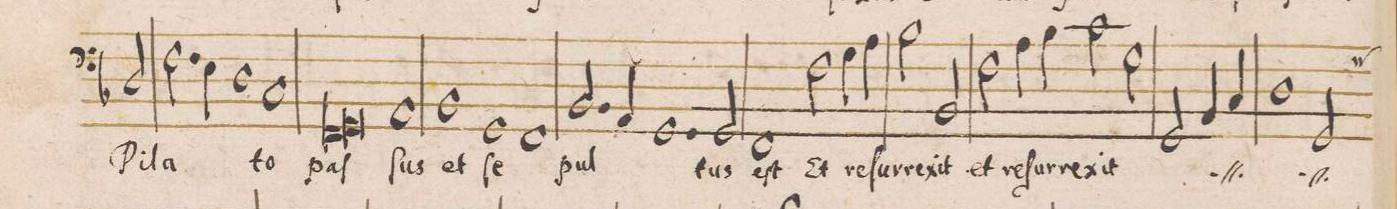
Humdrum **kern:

**kern	**text
*I"BASVS	*
*clefF4	*
*k[b-]	*
*met(c)	*
*M2/1	*
2D/	Pi-
2.F\	-la-
4E\	.
=82	=82
1D	.
1C	-to
=83	=83
*lig	*
1FF	paſ-
1GG	.
*Xlig	*
=84	=84
1AA	-ſus
1BB-	et
=85	=85
1GG	ſe-
1FF	.
=86	=86
2.BB-/	-pul-
4AA/	.
1.GG	.
=87	=87
2GG/	-tus
1FF	est
=88	=88
2F\	Et
4G\	re-
4A\	-ſur-
2B-\	-re-
2BB-/	-xit
=89	=89
2F\	et
4A\	re-
4B-\	-ſur-
2c\	-re-
2G\	-xit
=90	=90
2GG/	/et
4BB-/	re-
4C/	-sur-
1D	-re-
=91	=91
*custos:G	*
2GG/	-xit/
*-	*-
